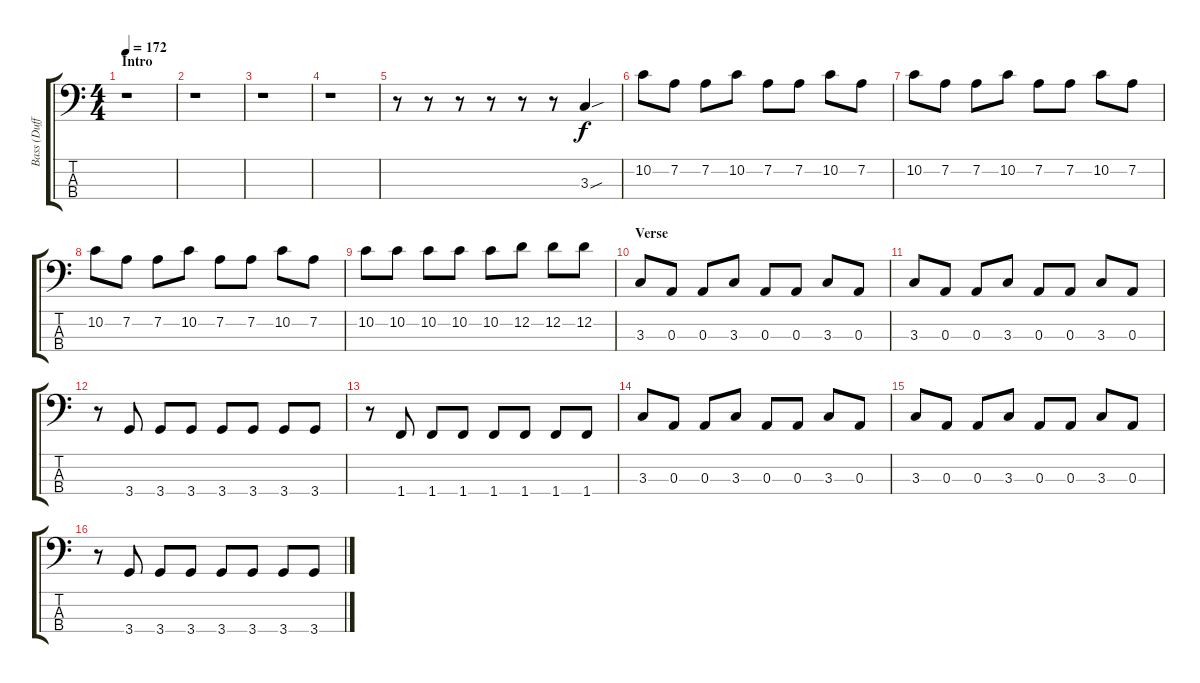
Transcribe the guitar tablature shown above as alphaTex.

\track ("Bass (Duff)" "Bass (Duff") {instrument electricbasspick}
\staff {score tabs}
\tuning (G2 D2 A1 E1) {hide}
\ts (4 4)
\section ("" "Intro")
\tempo 172
\clef f4
\ks c
r.1{dy f instrument electricbasspick} |
r.1 |
r.1 |
r.1 |
r.8 r.8 r.8 r.8 r.8 r.8 3.3{sou}.4 |
10.2.8 7.2.8 7.2.8 10.2.8 7.2.8 7.2.8 10.2.8 7.2.8 |
10.2.8 7.2.8 7.2.8 10.2.8 7.2.8 7.2.8 10.2.8 7.2.8 |
10.2.8 7.2.8 7.2.8 10.2.8 7.2.8 7.2.8 10.2.8 7.2.8 |
10.2.8 10.2.8 10.2.8 10.2.8 10.2.8 12.2.8 12.2.8 12.2.8 |
\section ("" "Verse")
3.3.8 0.3.8 0.3.8 3.3.8 0.3.8 0.3.8 3.3.8 0.3.8 |
3.3.8 0.3.8 0.3.8 3.3.8 0.3.8 0.3.8 3.3.8 0.3.8 |
r.8 3.4.8 3.4.8 3.4.8 3.4.8 3.4.8 3.4.8 3.4.8 |
r.8 1.4.8 1.4.8 1.4.8 1.4.8 1.4.8 1.4.8 1.4.8 |
3.3.8 0.3.8 0.3.8 3.3.8 0.3.8 0.3.8 3.3.8 0.3.8 |
3.3.8 0.3.8 0.3.8 3.3.8 0.3.8 0.3.8 3.3.8 0.3.8 |
r.8 3.4.8 3.4.8 3.4.8 3.4.8 3.4.8 3.4.8 3.4.8
